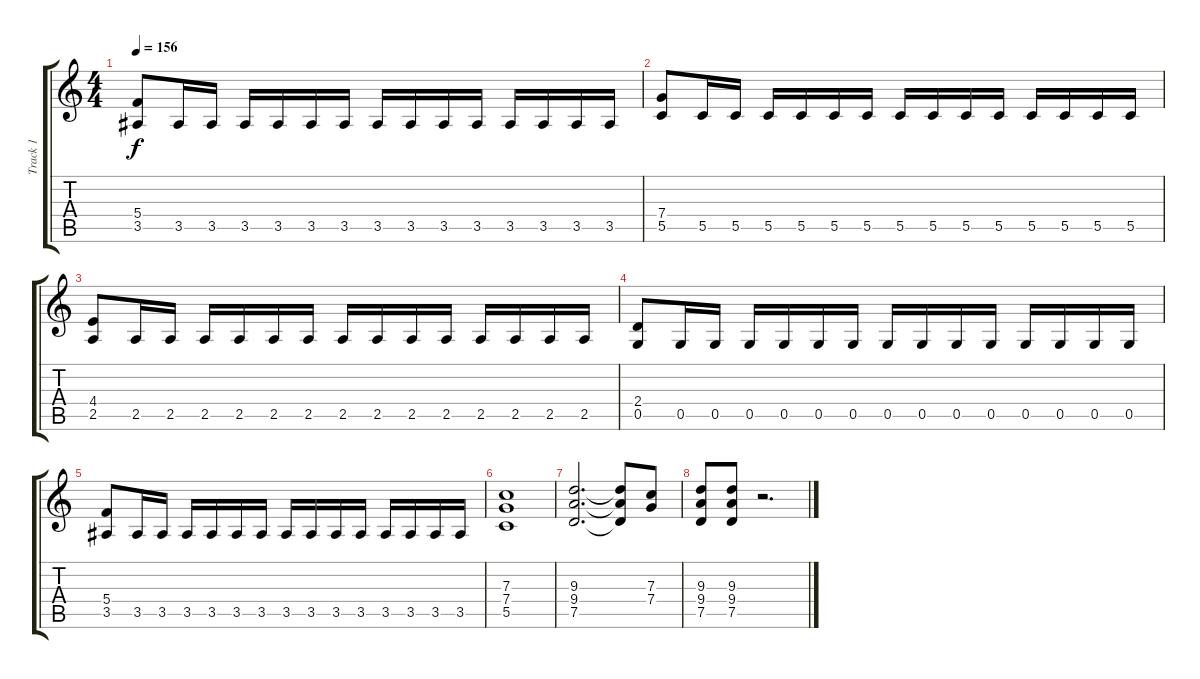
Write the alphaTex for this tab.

\track ("Track 1" "Track 1") {instrument distortionguitar}
\staff {score tabs}
\tuning (D4 A3 F3 C3 G2 D2) {hide}
\ts (4 4)
\tempo 156
\clef g2
\ks c
(5.4 3.5).8{dy f} 3.5.16 3.5.16 3.5.16 3.5.16 3.5.16 3.5.16 3.5.16 3.5.16 3.5.16 3.5.16 3.5.16 3.5.16 3.5.16 3.5.16 |
(7.4 5.5).8 5.5.16 5.5.16 5.5.16 5.5.16 5.5.16 5.5.16 5.5.16 5.5.16 5.5.16 5.5.16 5.5.16 5.5.16 5.5.16 5.5.16 |
(4.4 2.5).8 2.5.16 2.5.16 2.5.16 2.5.16 2.5.16 2.5.16 2.5.16 2.5.16 2.5.16 2.5.16 2.5.16 2.5.16 2.5.16 2.5.16 |
(2.4 0.5).8 0.5.16 0.5.16 0.5.16 0.5.16 0.5.16 0.5.16 0.5.16 0.5.16 0.5.16 0.5.16 0.5.16 0.5.16 0.5.16 0.5.16 |
(5.4 3.5).8 3.5.16 3.5.16 3.5.16 3.5.16 3.5.16 3.5.16 3.5.16 3.5.16 3.5.16 3.5.16 3.5.16 3.5.16 3.5.16 3.5.16 |
(7.3 7.4 5.5).1 |
(9.3 9.4 7.5).2{d} (9.3{t} 9.4{t} 7.5{t}).8 (7.3 7.4).8 |
(9.3 9.4 7.5).8 (9.3 9.4 7.5).8 r.2{d}
